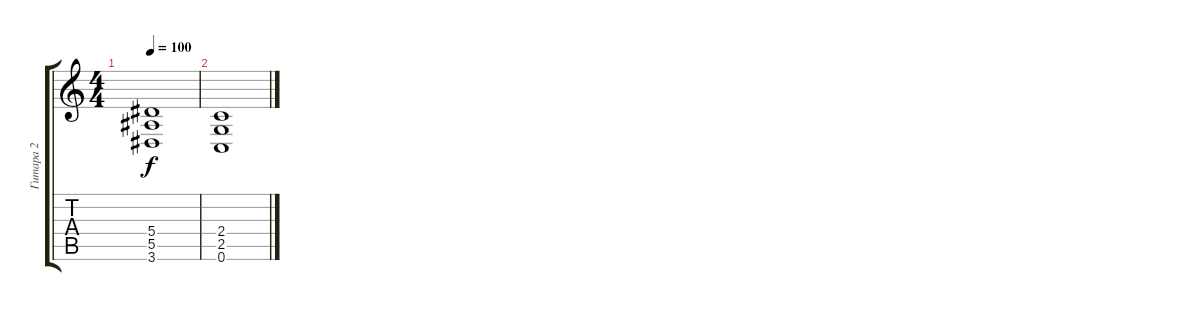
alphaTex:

\track ("Гитара 2" "Гитара 2") {instrument distortionguitar}
\staff {score tabs}
\tuning (C4 G3 Eb3 Bb2 F2 C2) {hide}
\ts (4 4)
\tempo 100
\clef g2
\ks c
(5.4 5.5 3.6).1{dy f} |
(2.4 2.5 0.6).1
